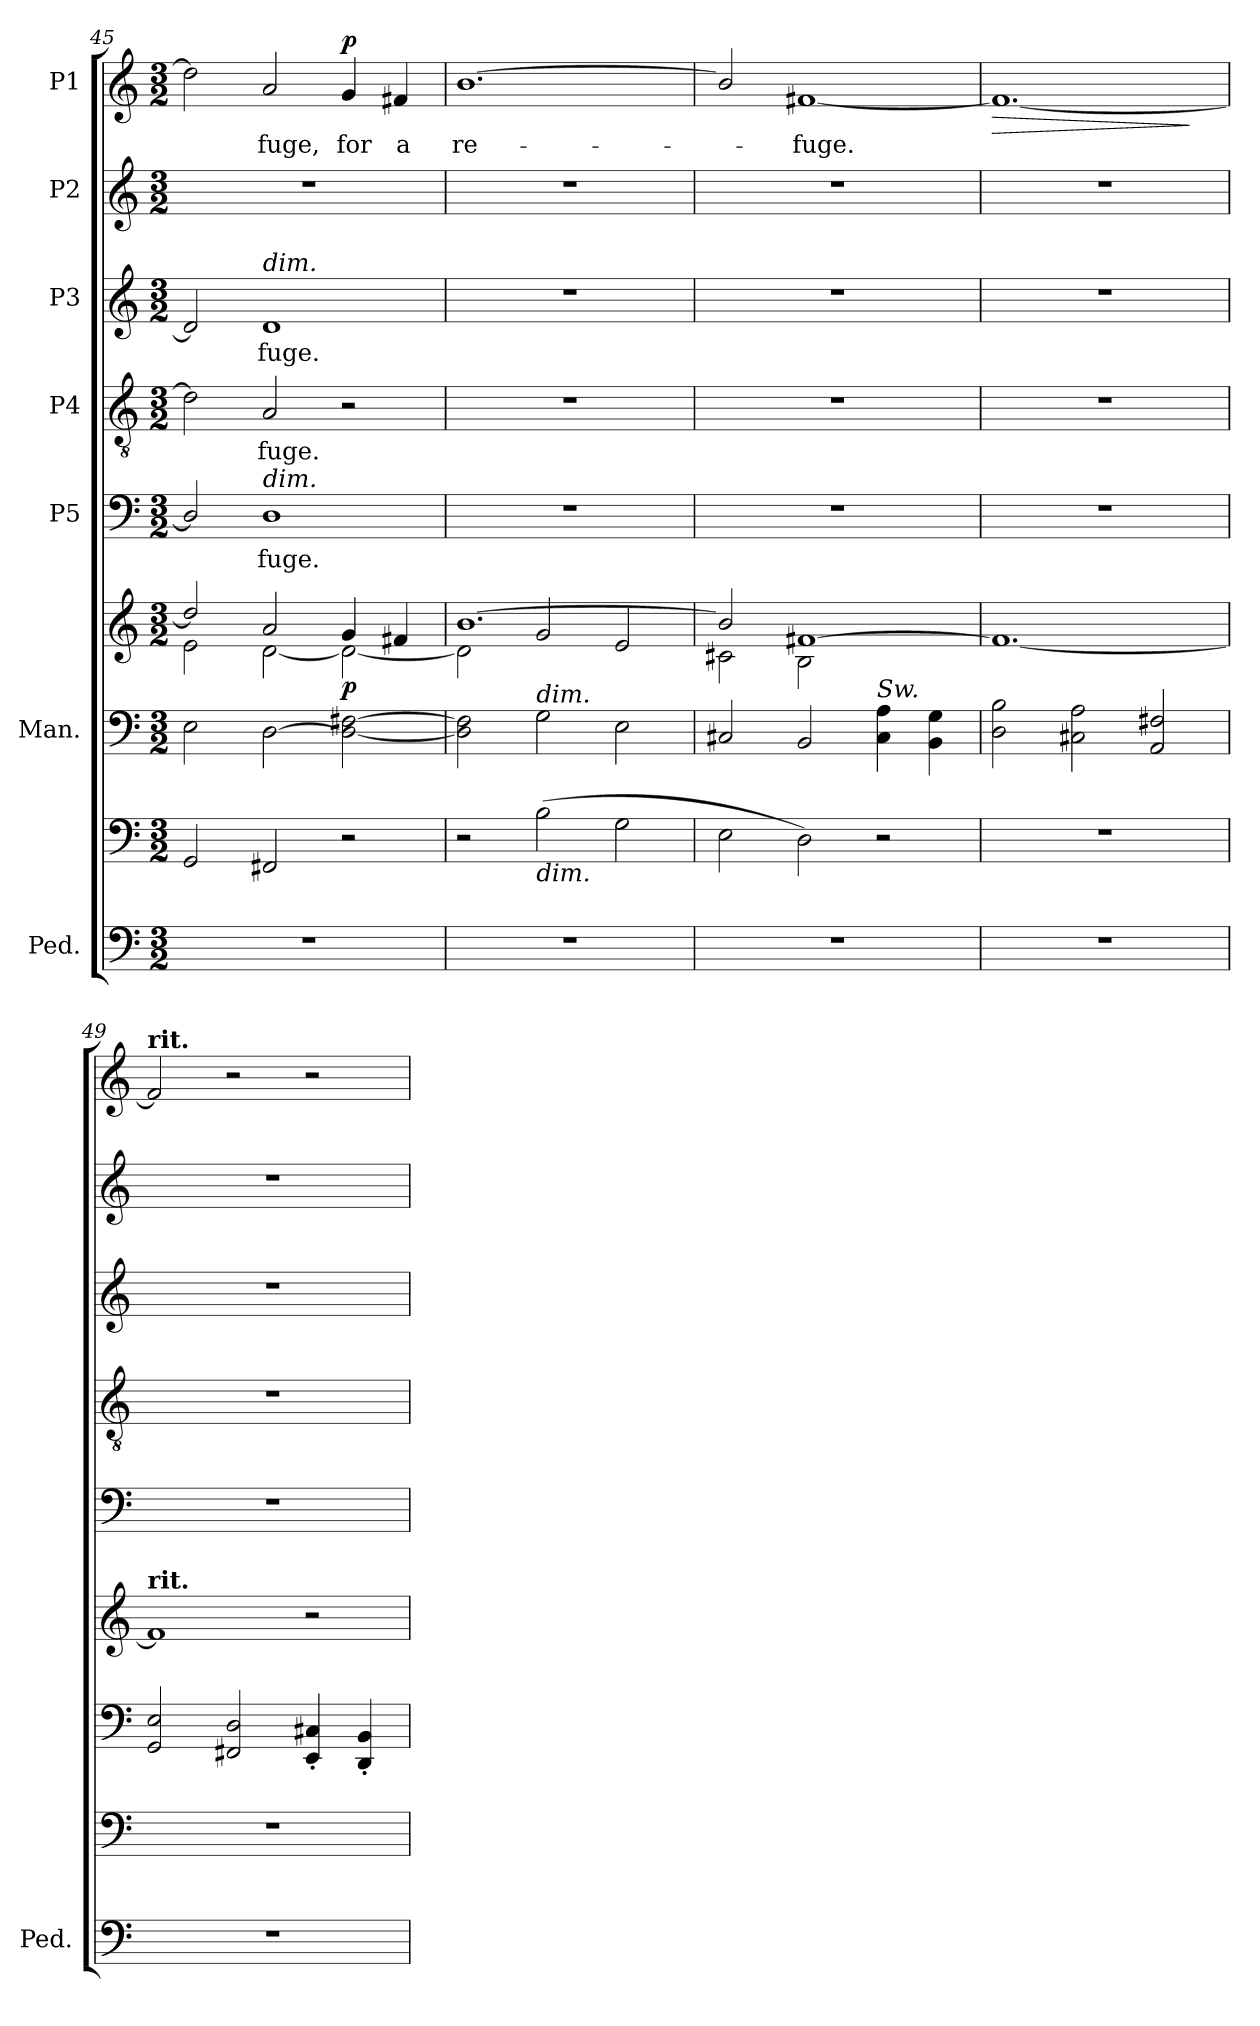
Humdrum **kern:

**kern	**kern	**kern	**kern	**dynam	**kern	**text	**kern	**text	**kern	**text	**kern	**kern	**text	**dynam
*part7	*part7	*part6	*part6	*part6	*part5	*part5	*part4	*part4	*part3	*part3	*part2	*part1	*part1	*part1
*staff9	*staff8	*staff7	*staff6	*staff6/7	*staff5	*staff5	*staff4	*staff4	*staff3	*staff3	*staff2	*staff1	*staff1	*staff1
*I"Ped.	*	*I"Man.	*	*	*I"P5	*	*I"P4	*	*I"P3	*	*I"P2	*I"P1	*	*
*I'Ped.	*	*	*	*	*	*	*	*	*	*	*	*	*	*
!!LO:LB:g=z
*clefF4	*clefF4	*clefF4	*clefG2	*	*clefF4	*	*clefGv2	*	*clefG2	*	*clefG2	*clefG2	*	*
*	*	*	*	*	*	*	*ITrd7c12	*	*	*	*	*	*	*
*k[]	*k[]	*k[]	*k[]	*	*k[]	*	*k[]	*	*k[]	*	*k[]	*k[]	*	*
*C:	*C:	*C:	*C:	*	*C:	*	*C:	*	*C:	*	*C:	*C:	*	*
*M3/2	*M3/2	*M3/2	*M3/2	*	*M3/2	*	*M3/2	*	*M3/2	*	*M3/2	*M3/2	*	*
=45	=45	=45	=45	=45	=45	=45	=45	=45	=45	=45	=45	=45	=45	=45
!LO:N:vis=1	!	!	!	!	!	!	!	!	!	!	!LO:N:vis=1	!	!	!
*	*	*	*^	*	*	*	*	*	*	*	*	*	*	*
1.r	2GGi/	2Ei\	2ddi/]	2ei\	.	2Di/]	.	2Di\]	.	2di/]	.	1.r	2ddi\]	.	.
!	!	!	!	!	!	!	!LO:LY:b:color=#000000	!	!	!	!	!	!	!	!
!	!	!	!	!	!	!	!	!	!LO:LY:b:color=#000000	!	!	!	!	!	!
!	!	!	!	!	!	!	!	!	!	!	!LO:LY:b:color=#000000	!	!	!	!
!	!	!	!	!	!	!	!	!	!	!LO:TX:a:i:t=dim.	!	!	!	!	!
!	!	!	!	!	!	!LO:TX:a:i:t=dim.	!	!	!	!	!	!	!	!	!
!	!	!	!	!	!	!	!	!	!	!	!	!	!	!LO:LY:b:color=#000000	!
.	2FF#i/	[2Di\	2ai/	[2di\	.	1Di	-fuge.	2AAi/	-fuge.	1di	-fuge.	.	2ai/	-fuge,	.
!	!	!	!	!	!	!	!	!	!	!	!	!	!	!LO:LY:b:color=#000000	!
.	2r	2Di\_ [2F#i	4gi/	2di\_	p	.	.	2r	.	.	.	.	4gi/	for	p
!	!	!	!	!	!	!	!	!	!	!	!	!	!	!LO:LY:b:color=#000000	!
.	.	.	4f#i/	.	.	.	.	.	.	.	.	.	4f#i/	a	.
=46	=46	=46	=46	=46	=46	=46	=46	=46	=46	=46	=46	=46	=46	=46	=46
!LO:N:vis=1	!	!	!	!	!	!LO:N:vis=1	!	!LO:N:vis=1	!	!LO:N:vis=1	!	!LO:N:vis=1	!	!	!
!	!	!	!	!	!	!	!	!	!	!	!	!	!	!LO:LY:b:color=#000000	!
1.r	2r	2Di\] 2F#i]	[1.bi	2di\]	.	1.r	.	1.r	.	1.r	.	1.r	[1.bi	re-	.
!	!	!LO:TX:a:i:t=dim.	!	!	!	!	!	!	!	!	!	!	!	!	!
!	!LO:TX:b:i:t=dim.	!	!	!	!	!	!	!	!	!	!	!	!	!	!
.	(2Bi\	2Gi\	.	2gi/	.	.	.	.	.	.	.	.	.	.	.
.	2Gi\	2Ei\	.	2ei/	.	.	.	.	.	.	.	.	.	.	.
=47	=47	=47	=47	=47	=47	=47	=47	=47	=47	=47	=47	=47	=47	=47	=47
!LO:N:vis=1	!	!	!	!	!	!LO:N:vis=1	!	!LO:N:vis=1	!	!LO:N:vis=1	!	!LO:N:vis=1	!	!	!
1.r	2Ei\	2C#i/	2bi/]	2c#i\	.	1.r	.	1.r	.	1.r	.	1.r	2bi/]	.	.
!	!	!	!	!	!	!	!	!	!	!	!	!	!	!LO:LY:b:color=#000000	!
.	2Di\)	2BBi/	[1f#i	2Bi\	.	.	.	.	.	.	.	.	[1f#i	-fuge.	.
!	!	!LO:TX:a:i:t=Sw.	!	!	!	!	!	!	!	!	!	!	!	!	!
.	2r	4C#i\ 4Ai	.	2ryy	.	.	.	.	.	.	.	.	.	.	.
.	.	4BBi\ 4Gi	.	.	.	.	.	.	.	.	.	.	.	.	.
*	*	*	*v	*v	*	*	*	*	*	*	*	*	*	*	*
=48	=48	=48	=48	=48	=48	=48	=48	=48	=48	=48	=48	=48	=48	=48
!LO:N:vis=1	!LO:N:vis=1	!	!	!	!LO:N:vis=1	!	!LO:N:vis=1	!	!LO:N:vis=1	!	!LO:N:vis=1	!	!	!LO:HP:b
1.r	1.r	2Di\ 2Bi	1.f#i_	.	1.r	.	1.r	.	1.r	.	1.r	1.f#i_	.	>
.	.	2C#i\ 2Ai	.	.	.	.	.	.	.	.	.	.	.	.
.	.	2AAi/ 2F#i	.	.	.	.	.	.	.	.	.	.	.	.
.	.	.	.	.	.	.	.	.	.	.	.	.	.	]
=49	=49	=49	=49	=49	=49	=49	=49	=49	=49	=49	=49	=49	=49	=49
!	!	!	!	!	!	!	!	!	!	!	!	!LO:TX:a:B:t=rit.	!	!
!	!	!	!LO:TX:a:B:t=rit.	!	!	!	!	!	!	!	!	!	!	!
!LO:N:vis=1	!LO:N:vis=1	!	!	!	!LO:N:vis=1	!	!LO:N:vis=1	!	!LO:N:vis=1	!	!LO:N:vis=1	!	!	!
1.r	1.r	2GGi/ 2Ei	1f#i]	.	1.r	.	1.r	.	1.r	.	1.r	2f#i/]	.	.
.	.	2FF#i/ 2Di	.	.	.	.	.	.	.	.	.	2r	.	.
.	.	4EEi/' 4C#i'	2r	.	.	.	.	.	.	.	.	2r	.	.
.	.	4DDi/' 4BBi'	.	.	.	.	.	.	.	.	.	.	.	.
=	=	=	=	=	=	=	=	=	=	=	=	=	=	=
*-	*-	*-	*-	*-	*-	*-	*-	*-	*-	*-	*-	*-	*-	*-
